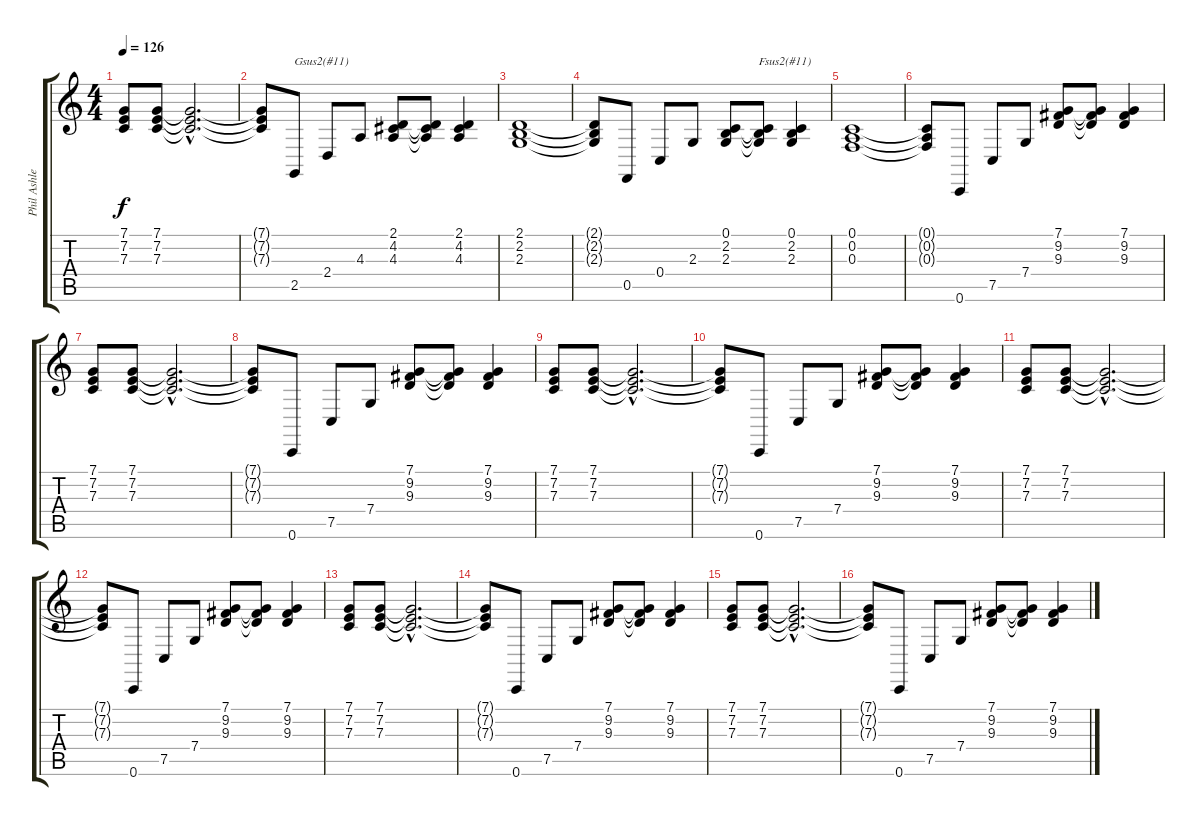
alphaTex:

\track ("Phil Ashley - keyboards" "Phil Ashle") {instrument electricgrandpiano}
\staff {score tabs}
\tuning (C4 A3 F3 C3 F2 C2) {hide}
\ts (4 4)
\tempo 126
\clef g2
\ks c
(7.1 7.2 7.3).8{dy f} (7.1 7.2 7.3).8 (7.1{hac t} 7.2{hac t} 7.3{hac t}).2{d} |
(7.1{t} 7.2{t} 7.3{t}).8 2.5.8{txt "Gsus2(#11)"} 2.4.8 4.3.8 (2.1 4.2 4.3).8 (2.1{t} 4.2{t} 4.3{t}).8 (2.1 4.2 4.3).4 |
(2.1 2.2 2.3).1 |
(2.1{t} 2.2{t} 2.3{t}).8 0.5.8 0.4.8 2.3.8 (0.1 2.2 2.3).8 (0.1{t} 2.2{t} 2.3{t}).8{txt "Fsus2(#11)"} (0.1 2.2 2.3).4 |
(0.1 0.2 0.3).1 |
(0.1{t} 0.2{t} 0.3{t}).8 0.6.8 7.5.8 7.4.8 (7.1 9.2 9.3).8 (7.1{t} 9.2{t} 9.3{t}).8 (7.1 9.2 9.3).4 |
(7.1 7.2 7.3).8 (7.1 7.2 7.3).8 (7.1{hac t} 7.2{hac t} 7.3{hac t}).2{d} |
(7.1{t} 7.2{t} 7.3{t}).8 0.6.8 7.5.8 7.4.8 (7.1 9.2 9.3).8 (7.1{t} 9.2{t} 9.3{t}).8 (7.1 9.2 9.3).4 |
(7.1 7.2 7.3).8 (7.1 7.2 7.3).8 (7.1{hac t} 7.2{hac t} 7.3{hac t}).2{d} |
(7.1{t} 7.2{t} 7.3{t}).8 0.6.8 7.5.8 7.4.8 (7.1 9.2 9.3).8 (7.1{t} 9.2{t} 9.3{t}).8 (7.1 9.2 9.3).4 |
(7.1 7.2 7.3).8 (7.1 7.2 7.3).8 (7.1{hac t} 7.2{hac t} 7.3{hac t}).2{d} |
(7.1{t} 7.2{t} 7.3{t}).8 0.6.8 7.5.8 7.4.8 (7.1 9.2 9.3).8 (7.1{t} 9.2{t} 9.3{t}).8 (7.1 9.2 9.3).4 |
(7.1 7.2 7.3).8 (7.1 7.2 7.3).8 (7.1{hac t} 7.2{hac t} 7.3{hac t}).2{d} |
(7.1{t} 7.2{t} 7.3{t}).8 0.6.8 7.5.8 7.4.8 (7.1 9.2 9.3).8 (7.1{t} 9.2{t} 9.3{t}).8 (7.1 9.2 9.3).4 |
(7.1 7.2 7.3).8 (7.1 7.2 7.3).8 (7.1{hac t} 7.2{hac t} 7.3{hac t}).2{d} |
(7.1{t} 7.2{t} 7.3{t}).8 0.6.8 7.5.8 7.4.8 (7.1 9.2 9.3).8 (7.1{t} 9.2{t} 9.3{t}).8 (7.1 9.2 9.3).4
